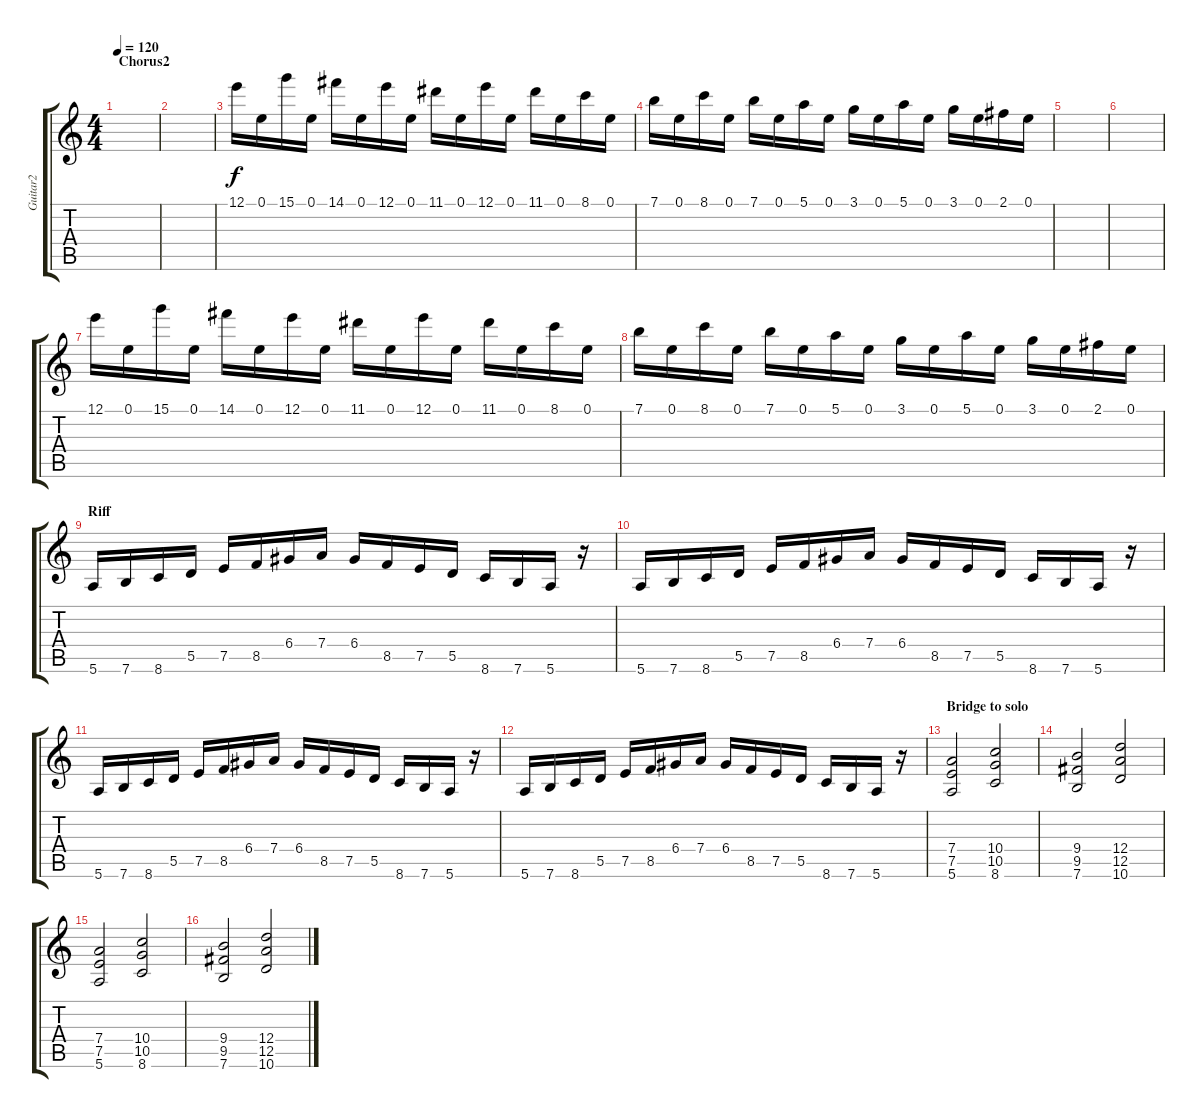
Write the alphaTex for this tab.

\track ("Guitar2" "Guitar2") {instrument distortionguitar}
\staff {score tabs}
\tuning (E4 B3 G3 D3 A2 E2) {hide}
\ts (4 4)
\section ("" "Chorus2")
\tempo 120
\clef g2
\ks c
|
|
12.1.16 0.1.16 15.1.16 0.1.16 14.1.16 0.1.16 12.1.16 0.1.16 11.1.16 0.1.16 12.1.16 0.1.16 11.1.16 0.1.16 8.1.16 0.1.16 |
7.1.16 0.1.16 8.1.16 0.1.16 7.1.16 0.1.16 5.1.16 0.1.16 3.1.16 0.1.16 5.1.16 0.1.16 3.1.16 0.1.16 2.1.16 0.1.16 |
|
|
12.1.16 0.1.16 15.1.16 0.1.16 14.1.16 0.1.16 12.1.16 0.1.16 11.1.16 0.1.16 12.1.16 0.1.16 11.1.16 0.1.16 8.1.16 0.1.16 |
7.1.16 0.1.16 8.1.16 0.1.16 7.1.16 0.1.16 5.1.16 0.1.16 3.1.16 0.1.16 5.1.16 0.1.16 3.1.16 0.1.16 2.1.16 0.1.16 |
\section ("" "Riff")
5.6.16 7.6.16 8.6.16 5.5.16 7.5.16 8.5.16 6.4.16 7.4.16 6.4.16 8.5.16 7.5.16 5.5.16 8.6.16 7.6.16 5.6.16 r.16 |
5.6.16 7.6.16 8.6.16 5.5.16 7.5.16 8.5.16 6.4.16 7.4.16 6.4.16 8.5.16 7.5.16 5.5.16 8.6.16 7.6.16 5.6.16 r.16 |
5.6.16 7.6.16 8.6.16 5.5.16 7.5.16 8.5.16 6.4.16 7.4.16 6.4.16 8.5.16 7.5.16 5.5.16 8.6.16 7.6.16 5.6.16 r.16 |
5.6.16 7.6.16 8.6.16 5.5.16 7.5.16 8.5.16 6.4.16 7.4.16 6.4.16 8.5.16 7.5.16 5.5.16 8.6.16 7.6.16 5.6.16 r.16 |
\section ("" "Bridge to solo")
(7.4 7.5 5.6).2 (10.4 10.5 8.6).2 |
(9.4 9.5 7.6).2 (12.4 12.5 10.6).2 |
(7.4 7.5 5.6).2 (10.4 10.5 8.6).2 |
(9.4 9.5 7.6).2 (12.4 12.5 10.6).2
